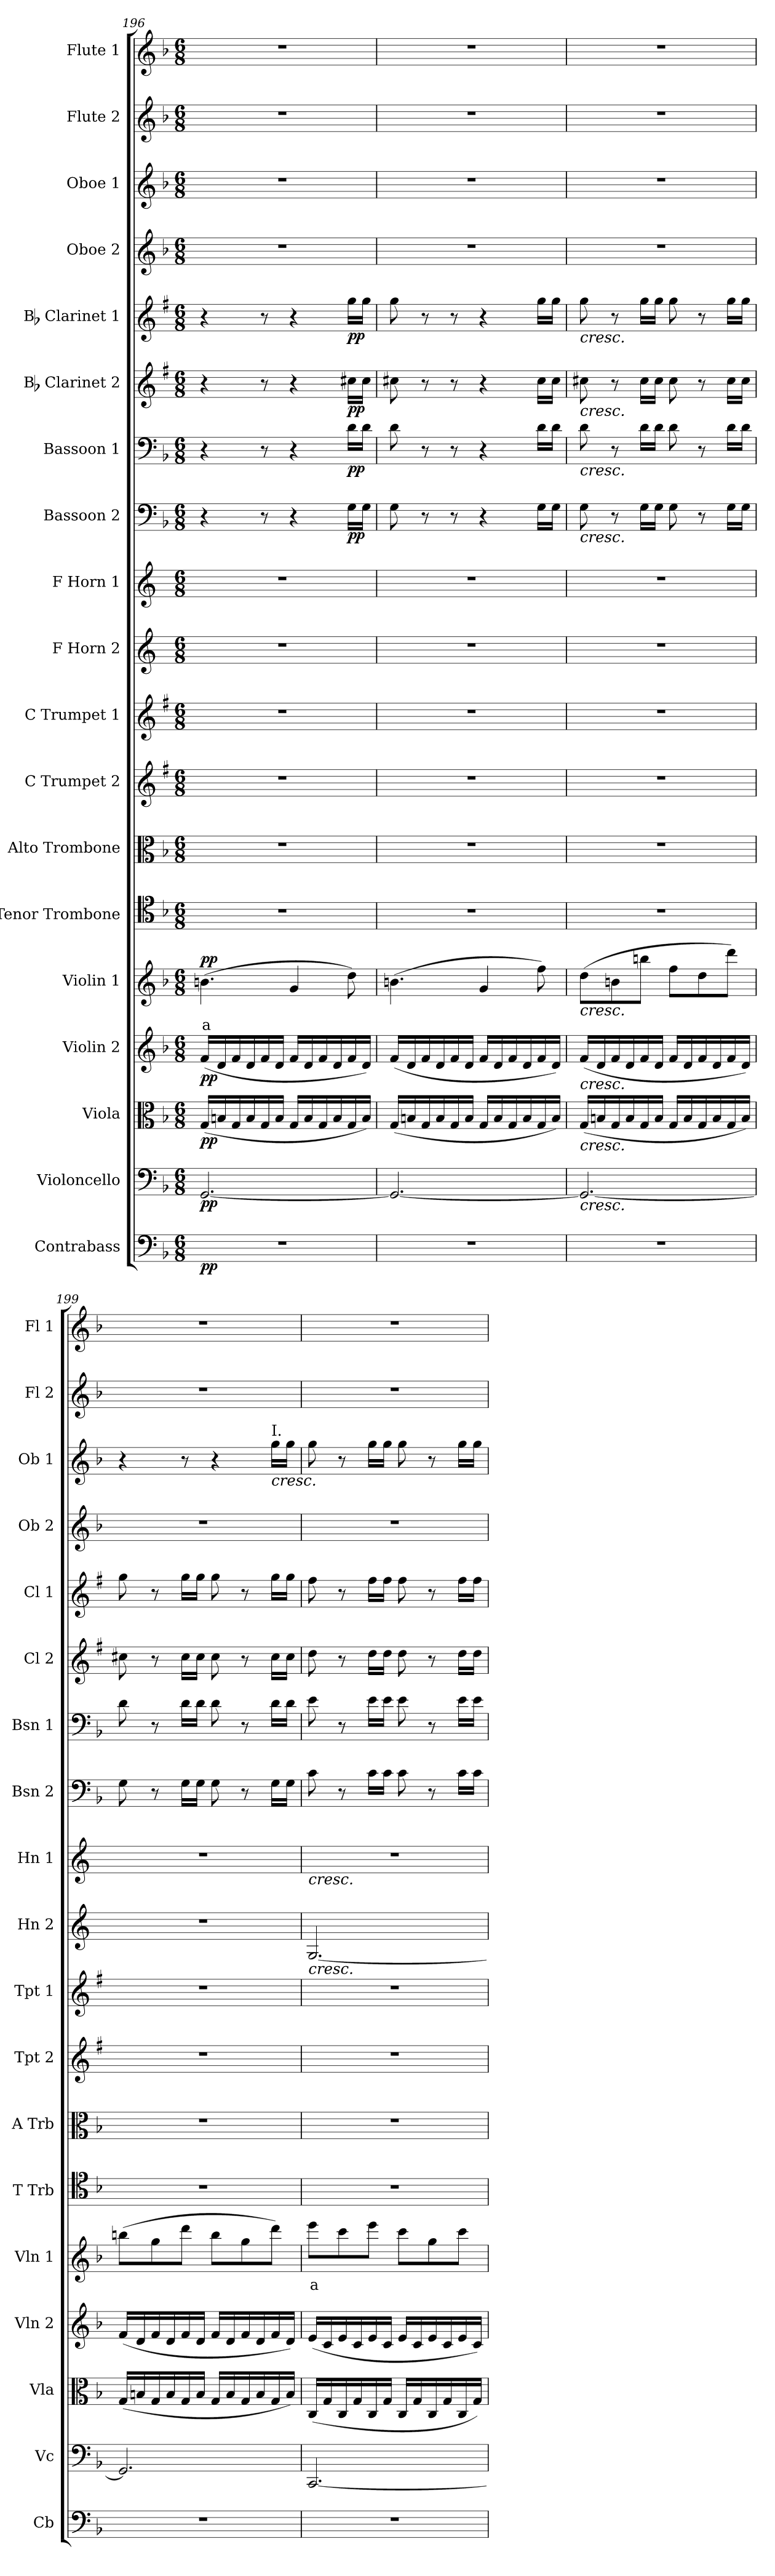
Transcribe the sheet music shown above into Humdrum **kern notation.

**kern	**dynam	**kern	**dynam	**kern	**dynam	**kern	**dynam	**kern	**text	**dynam	**kern	**kern	**kern	**kern	**kern	**kern	**kern	**dynam	**kern	**dynam	**kern	**dynam	**kern	**dynam	**kern	**kern	**kern	**kern
*part19	*part19	*part18	*part18	*part17	*part17	*part16	*part16	*part15	*part15	*part15	*part14	*part13	*part12	*part11	*part10	*part9	*part8	*part8	*part7	*part7	*part6	*part6	*part5	*part5	*part4	*part3	*part2	*part1
*staff19	*staff19	*staff18	*staff18	*staff17	*staff17	*staff16	*staff16	*staff15	*staff15	*staff15	*staff14	*staff13	*staff12	*staff11	*staff10	*staff9	*staff8	*staff8	*staff7	*staff7	*staff6	*staff6	*staff5	*staff5	*staff4	*staff3	*staff2	*staff1
*I"Contrabass	*	*I"Violoncello	*	*I"Viola	*	*I"Violin 2	*	*I"Violin 1	*	*	*I"Tenor Trombone	*I"Alto Trombone	*I"C Trumpet 2	*I"C Trumpet 1	*I"F Horn 2	*I"F Horn 1	*I"Bassoon 2	*	*I"Bassoon 1	*	*I"Bb Clarinet 2	*	*I"Bb Clarinet 1	*	*I"Oboe 2	*I"Oboe 1	*I"Flute 2	*I"Flute 1
*I'Cb	*	*I'Vc	*	*I'Vla	*	*I'Vln 2	*	*I'Vln 1	*	*	*I'T Trb	*I'A Trb	*I'Tpt 2	*I'Tpt 1	*I'Hn 2	*I'Hn 1	*I'Bsn 2	*	*I'Bsn 1	*	*I'Cl 2	*	*I'Cl 1	*	*I'Ob 2	*I'Ob 1	*I'Fl 2	*I'Fl 1
*clefF4	*	*clefF4	*	*clefC3	*	*clefG2	*	*clefG2	*	*	*clefC4	*clefC3	*clefG2	*clefG2	*clefG2	*clefG2	*clefF4	*	*clefF4	*	*clefG2	*	*clefG2	*	*clefG2	*clefG2	*clefG2	*clefG2
*ITrd7c12	*	*	*	*	*	*	*	*	*	*	*	*	*ITrd1c2	*ITrd1c2	*ITrd4c7	*ITrd4c7	*	*	*	*	*ITrd1c2	*	*ITrd1c2	*	*	*	*	*
*k[b-]	*	*k[b-]	*	*k[b-]	*	*k[b-]	*	*k[b-]	*	*	*k[b-]	*k[b-]	*k[b-]	*k[b-]	*k[b-]	*k[b-]	*k[b-]	*	*k[b-]	*	*k[b-]	*	*k[b-]	*	*k[b-]	*k[b-]	*k[b-]	*k[b-]
*M6/8	*	*M6/8	*	*M6/8	*	*M6/8	*	*M6/8	*	*	*M6/8	*M6/8	*M6/8	*M6/8	*M6/8	*M6/8	*M6/8	*	*M6/8	*	*M6/8	*	*M6/8	*	*M6/8	*M6/8	*M6/8	*M6/8
=196	=196	=196	=196	=196	=196	=196	=196	=196	=196	=196	=196	=196	=196	=196	=196	=196	=196	=196	=196	=196	=196	=196	=196	=196	=196	=196	=196	=196
!	!LO:DY:b	!	!LO:DY:b	!	!LO:DY:b	!	!LO:DY:b	!	!LO:LY:b:color=#FF0000	!LO:DY:b	!	!	!	!	!	!	!	!	!	!	!	!	!	!	!	!	!	!
2.r	pp	[2.GG/	pp	(16G/LL	pp	(16f/LL	pp	(4.bn\	a	pp	2.r	2.r	2.r	2.r	2.r	2.r	4r	.	4r	.	4r	.	4r	.	2.r	2.r	2.r	2.r
.	.	.	.	16Bn/	.	16d/	.	.	.	.	.	.	.	.	.	.	.	.	.	.	.	.	.	.	.	.	.	.
.	.	.	.	16G/	.	16f/	.	.	.	.	.	.	.	.	.	.	.	.	.	.	.	.	.	.	.	.	.	.
.	.	.	.	16B/	.	16d/	.	.	.	.	.	.	.	.	.	.	.	.	.	.	.	.	.	.	.	.	.	.
.	.	.	.	16G/	.	16f/	.	.	.	.	.	.	.	.	.	.	8r	.	8r	.	8r	.	8r	.	.	.	.	.
.	.	.	.	16B/JJ	.	16d/JJ	.	.	.	.	.	.	.	.	.	.	.	.	.	.	.	.	.	.	.	.	.	.
.	.	.	.	16G/LL	.	16f/LL	.	4g/	.	.	.	.	.	.	.	.	4r	.	4r	.	4r	.	4r	.	.	.	.	.
.	.	.	.	16B/	.	16d/	.	.	.	.	.	.	.	.	.	.	.	.	.	.	.	.	.	.	.	.	.	.
.	.	.	.	16G/	.	16f/	.	.	.	.	.	.	.	.	.	.	.	.	.	.	.	.	.	.	.	.	.	.
.	.	.	.	16B/	.	16d/	.	.	.	.	.	.	.	.	.	.	.	.	.	.	.	.	.	.	.	.	.	.
!	!	!	!	!	!	!	!	!	!	!	!	!	!	!	!	!	!	!LO:DY:b	!	!LO:DY:b	!	!LO:DY:b	!	!LO:DY:b	!	!	!	!
.	.	.	.	16G/	.	16f/	.	8dd\)	.	.	.	.	.	.	.	.	16G\LL	pp	16d\LL	pp	16bn\LL	pp	16ff\LL	pp	.	.	.	.
.	.	.	.	16B/JJ)	.	16d/JJ)	.	.	.	.	.	.	.	.	.	.	16G\JJ	.	16d\JJ	.	16b\JJ	.	16ff\JJ	.	.	.	.	.
=197	=197	=197	=197	=197	=197	=197	=197	=197	=197	=197	=197	=197	=197	=197	=197	=197	=197	=197	=197	=197	=197	=197	=197	=197	=197	=197	=197	=197
2.r	.	2.GG/_	.	(16G/LL	.	(16f/LL	.	(4.bn\	.	.	2.r	2.r	2.r	2.r	2.r	2.r	8G\	.	8d\	.	8bn\	.	8ff\	.	2.r	2.r	2.r	2.r
.	.	.	.	16Bn/	.	16d/	.	.	.	.	.	.	.	.	.	.	.	.	.	.	.	.	.	.	.	.	.	.
.	.	.	.	16G/	.	16f/	.	.	.	.	.	.	.	.	.	.	8r	.	8r	.	8r	.	8r	.	.	.	.	.
.	.	.	.	16B/	.	16d/	.	.	.	.	.	.	.	.	.	.	.	.	.	.	.	.	.	.	.	.	.	.
.	.	.	.	16G/	.	16f/	.	.	.	.	.	.	.	.	.	.	8r	.	8r	.	8r	.	8r	.	.	.	.	.
.	.	.	.	16B/JJ	.	16d/JJ	.	.	.	.	.	.	.	.	.	.	.	.	.	.	.	.	.	.	.	.	.	.
.	.	.	.	16G/LL	.	16f/LL	.	4g/	.	.	.	.	.	.	.	.	4r	.	4r	.	4r	.	4r	.	.	.	.	.
.	.	.	.	16B/	.	16d/	.	.	.	.	.	.	.	.	.	.	.	.	.	.	.	.	.	.	.	.	.	.
.	.	.	.	16G/	.	16f/	.	.	.	.	.	.	.	.	.	.	.	.	.	.	.	.	.	.	.	.	.	.
.	.	.	.	16B/	.	16d/	.	.	.	.	.	.	.	.	.	.	.	.	.	.	.	.	.	.	.	.	.	.
.	.	.	.	16G/	.	16f/	.	8ff\)	.	.	.	.	.	.	.	.	16G\LL	.	16d\LL	.	16b\LL	.	16ff\LL	.	.	.	.	.
.	.	.	.	16B/JJ)	.	16d/JJ)	.	.	.	.	.	.	.	.	.	.	16G\JJ	.	16d\JJ	.	16b\JJ	.	16ff\JJ	.	.	.	.	.
=198	=198	=198	=198	=198	=198	=198	=198	=198	=198	=198	=198	=198	=198	=198	=198	=198	=198	=198	=198	=198	=198	=198	=198	=198	=198	=198	=198	=198
!	!	!	!	!	!	!	!	!	!	!	!	!	!	!	!	!	!	!	!	!	!	!	!LO:TX:b:i:t=cresc.	!	!	!	!	!
!	!	!	!	!	!	!	!	!	!	!	!	!	!	!	!	!	!	!	!	!	!LO:TX:b:i:t=cresc.	!	!	!	!	!	!	!
!	!	!	!	!	!	!	!	!	!	!	!	!	!	!	!	!	!	!	!LO:TX:b:i:t=cresc.	!	!	!	!	!	!	!	!	!
!	!	!	!	!	!	!	!	!	!	!	!	!	!	!	!	!	!LO:TX:b:i:t=cresc.	!	!	!	!	!	!	!	!	!	!	!
!	!	!	!	!	!	!	!	!LO:TX:b:i:t=cresc.	!	!	!	!	!	!	!	!	!	!	!	!	!	!	!	!	!	!	!	!
!	!	!	!	!	!	!LO:TX:b:i:t=cresc.	!	!	!	!	!	!	!	!	!	!	!	!	!	!	!	!	!	!	!	!	!	!
!	!	!	!	!LO:TX:b:i:t=cresc.	!	!	!	!	!	!	!	!	!	!	!	!	!	!	!	!	!	!	!	!	!	!	!	!
!	!	!LO:TX:b:i:t=cresc.	!	!	!	!	!	!	!	!	!	!	!	!	!	!	!	!	!	!	!	!	!	!	!	!	!	!
2.r	.	2.GG/_	.	(16G/LL	.	(16f/LL	.	(8dd\L	.	.	2.r	2.r	2.r	2.r	2.r	2.r	8G\	.	8d\	.	8bn\	.	8ff\	.	2.r	2.r	2.r	2.r
.	.	.	.	16Bn/	.	16d/	.	.	.	.	.	.	.	.	.	.	.	.	.	.	.	.	.	.	.	.	.	.
.	.	.	.	16G/	.	16f/	.	8bn\	.	.	.	.	.	.	.	.	8r	.	8r	.	8r	.	8r	.	.	.	.	.
.	.	.	.	16B/	.	16d/	.	.	.	.	.	.	.	.	.	.	.	.	.	.	.	.	.	.	.	.	.	.
.	.	.	.	16G/	.	16f/	.	8bbn\J	.	.	.	.	.	.	.	.	16G\LL	.	16d\LL	.	16b\LL	.	16ff\LL	.	.	.	.	.
.	.	.	.	16B/JJ	.	16d/JJ	.	.	.	.	.	.	.	.	.	.	16G\JJ	.	16d\JJ	.	16b\JJ	.	16ff\JJ	.	.	.	.	.
.	.	.	.	16G/LL	.	16f/LL	.	8ff\L	.	.	.	.	.	.	.	.	8G\	.	8d\	.	8b\	.	8ff\	.	.	.	.	.
.	.	.	.	16B/	.	16d/	.	.	.	.	.	.	.	.	.	.	.	.	.	.	.	.	.	.	.	.	.	.
.	.	.	.	16G/	.	16f/	.	8dd\	.	.	.	.	.	.	.	.	8r	.	8r	.	8r	.	8r	.	.	.	.	.
.	.	.	.	16B/	.	16d/	.	.	.	.	.	.	.	.	.	.	.	.	.	.	.	.	.	.	.	.	.	.
.	.	.	.	16G/	.	16f/	.	8ddd\J)	.	.	.	.	.	.	.	.	16G\LL	.	16d\LL	.	16b\LL	.	16ff\LL	.	.	.	.	.
.	.	.	.	16B/JJ)	.	16d/JJ)	.	.	.	.	.	.	.	.	.	.	16G\JJ	.	16d\JJ	.	16b\JJ	.	16ff\JJ	.	.	.	.	.
=199	=199	=199	=199	=199	=199	=199	=199	=199	=199	=199	=199	=199	=199	=199	=199	=199	=199	=199	=199	=199	=199	=199	=199	=199	=199	=199	=199	=199
2.r	.	2.GG/]	.	(16G/LL	.	(16f/LL	.	(8bbn\L	.	.	2.r	2.r	2.r	2.r	2.r	2.r	8G\	.	8d\	.	8bn\	.	8ff\	.	2.r	4r	2.r	2.r
.	.	.	.	16Bn/	.	16d/	.	.	.	.	.	.	.	.	.	.	.	.	.	.	.	.	.	.	.	.	.	.
.	.	.	.	16G/	.	16f/	.	8gg\	.	.	.	.	.	.	.	.	8r	.	8r	.	8r	.	8r	.	.	.	.	.
.	.	.	.	16B/	.	16d/	.	.	.	.	.	.	.	.	.	.	.	.	.	.	.	.	.	.	.	.	.	.
.	.	.	.	16G/	.	16f/	.	8ddd\J	.	.	.	.	.	.	.	.	16G\LL	.	16d\LL	.	16b\LL	.	16ff\LL	.	.	8r	.	.
.	.	.	.	16B/JJ	.	16d/JJ	.	.	.	.	.	.	.	.	.	.	16G\JJ	.	16d\JJ	.	16b\JJ	.	16ff\JJ	.	.	.	.	.
.	.	.	.	16G/LL	.	16f/LL	.	8bb\L	.	.	.	.	.	.	.	.	8G\	.	8d\	.	8b\	.	8ff\	.	.	4r	.	.
.	.	.	.	16B/	.	16d/	.	.	.	.	.	.	.	.	.	.	.	.	.	.	.	.	.	.	.	.	.	.
.	.	.	.	16G/	.	16f/	.	8gg\	.	.	.	.	.	.	.	.	8r	.	8r	.	8r	.	8r	.	.	.	.	.
.	.	.	.	16B/	.	16d/	.	.	.	.	.	.	.	.	.	.	.	.	.	.	.	.	.	.	.	.	.	.
!	!	!	!	!	!	!	!	!	!	!	!	!	!	!	!	!	!	!	!	!	!	!	!	!	!	!LO:TX:a:t=I.	!	!
!	!	!	!	!	!	!	!	!	!	!	!	!	!	!	!	!	!	!	!	!	!	!	!	!	!	!LO:TX:b:i:t=cresc.	!	!
.	.	.	.	16G/	.	16f/	.	8ddd\J)	.	.	.	.	.	.	.	.	16G\LL	.	16d\LL	.	16b\LL	.	16ff\LL	.	.	16gg\LL	.	.
.	.	.	.	16B/JJ)	.	16d/JJ)	.	.	.	.	.	.	.	.	.	.	16G\JJ	.	16d\JJ	.	16b\JJ	.	16ff\JJ	.	.	16gg\JJ	.	.
!!LO:PB:g=z
=200	=200	=200	=200	=200	=200	=200	=200	=200	=200	=200	=200	=200	=200	=200	=200	=200	=200	=200	=200	=200	=200	=200	=200	=200	=200	=200	=200	=200
!	!	!	!	!	!	!	!	!	!	!	!	!	!	!	!	!LO:TX:b:i:t=cresc.	!	!	!	!	!	!	!	!	!	!	!	!
!	!	!	!	!	!	!	!	!	!	!	!	!	!	!	!LO:TX:b:i:t=cresc.	!	!	!	!	!	!	!	!	!	!	!	!	!
!	!	!	!	!	!	!	!	!	!LO:LY:b:color=#FF0000	!	!	!	!	!	!	!	!	!	!	!	!	!	!	!	!	!	!	!
2.r	.	[2.CC/	.	(16C/LL	.	(16e/LL	.	8eee\L	a	.	2.r	2.r	2.r	2.r	[2.C/	2.r	8c\	.	8e\	.	8cc\	.	8ee\	.	2.r	8gg\	2.r	2.r
.	.	.	.	16G/	.	16c/	.	.	.	.	.	.	.	.	.	.	.	.	.	.	.	.	.	.	.	.	.	.
.	.	.	.	16C/	.	16e/	.	8ccc\	.	.	.	.	.	.	.	.	8r	.	8r	.	8r	.	8r	.	.	8r	.	.
.	.	.	.	16G/	.	16c/	.	.	.	.	.	.	.	.	.	.	.	.	.	.	.	.	.	.	.	.	.	.
.	.	.	.	16C/	.	16e/	.	8eee\J	.	.	.	.	.	.	.	.	16c\LL	.	16e\LL	.	16cc\LL	.	16ee\LL	.	.	16gg\LL	.	.
.	.	.	.	16G/JJ	.	16c/JJ	.	.	.	.	.	.	.	.	.	.	16c\JJ	.	16e\JJ	.	16cc\JJ	.	16ee\JJ	.	.	16gg\JJ	.	.
.	.	.	.	16C/LL	.	16e/LL	.	8ccc\L	.	.	.	.	.	.	.	.	8c\	.	8e\	.	8cc\	.	8ee\	.	.	8gg\	.	.
.	.	.	.	16G/	.	16c/	.	.	.	.	.	.	.	.	.	.	.	.	.	.	.	.	.	.	.	.	.	.
.	.	.	.	16C/	.	16e/	.	8gg\	.	.	.	.	.	.	.	.	8r	.	8r	.	8r	.	8r	.	.	8r	.	.
.	.	.	.	16G/	.	16c/	.	.	.	.	.	.	.	.	.	.	.	.	.	.	.	.	.	.	.	.	.	.
.	.	.	.	16C/	.	16e/	.	8ccc\J	.	.	.	.	.	.	.	.	16c\LL	.	16e\LL	.	16cc\LL	.	16ee\LL	.	.	16gg\LL	.	.
.	.	.	.	16G/JJ)	.	16c/JJ)	.	.	.	.	.	.	.	.	.	.	16c\JJ	.	16e\JJ	.	16cc\JJ	.	16ee\JJ	.	.	16gg\JJ	.	.
=	=	=	=	=	=	=	=	=	=	=	=	=	=	=	=	=	=	=	=	=	=	=	=	=	=	=	=	=
*-	*-	*-	*-	*-	*-	*-	*-	*-	*-	*-	*-	*-	*-	*-	*-	*-	*-	*-	*-	*-	*-	*-	*-	*-	*-	*-	*-	*-
